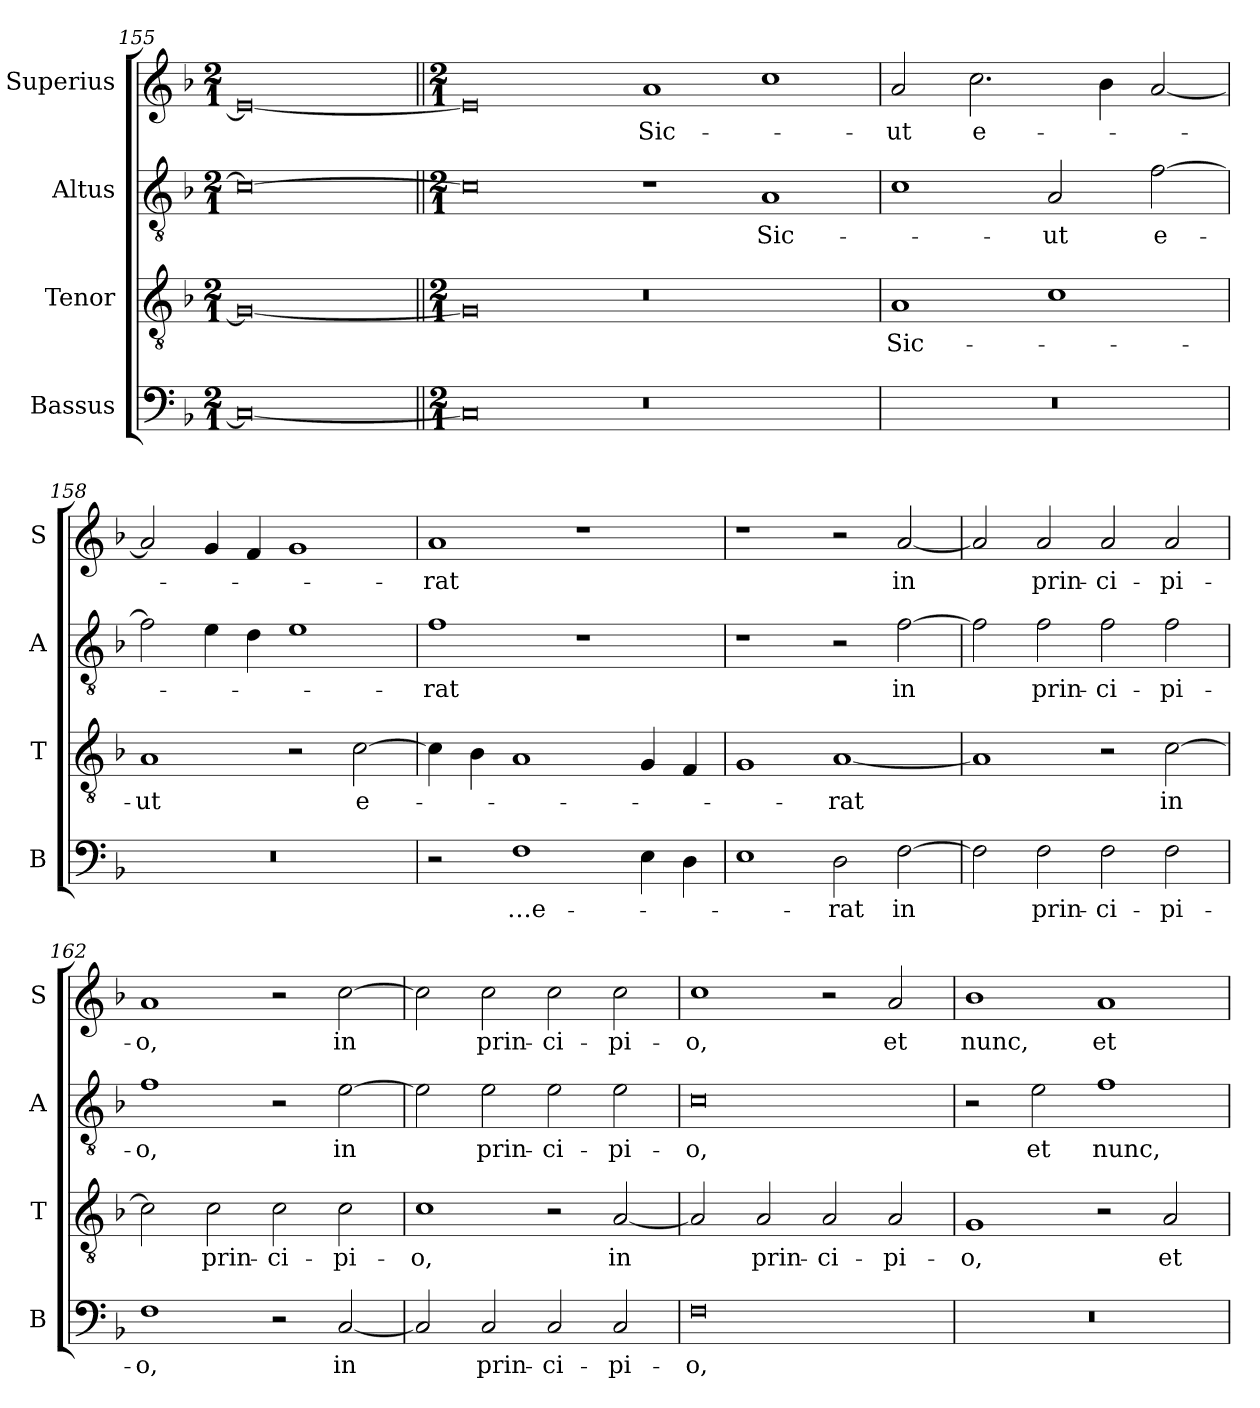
**kern	**text	**kern	**text	**kern	**text	**kern	**text
*part4	*part4	*part3	*part3	*part2	*part2	*part1	*part1
*staff4	*staff4	*staff3	*staff3	*staff2	*staff2	*staff1	*staff1
*I"Bassus	*	*I"Tenor	*	*I"Altus	*	*I"Superius	*
*I'B	*	*I'T	*	*I'A	*	*I'S	*
*clefF4	*	*clefGv2	*	*clefGv2	*	*clefG2	*
*k[b-]	*	*k[b-]	*	*k[b-]	*	*k[b-]	*
*F:	*	*F:	*	*F:	*	*F:	*
*M2/1	*	*M2/1	*	*M2/1	*	*M2/1	*
=155	=155	=155	=155	=155	=155	=155	=155
0C_	.	0G_	.	0c_	.	0e_	.
=156||	=156||	=156||	=156||	=156||	=156||	=156||	=156||
*M2/1	*	*M2/1	*	*M2/1	*	*M2/1	*
0C]	.	0G]	.	0c]	.	0e]	.
0r	.	0r	.	1r	.	1a	Sic-
.	.	.	.	1A	Sic-	1cc	.
=157	=157	=157	=157	=157	=157	=157	=157
0r	.	1A	Sic-	1c	.	2a	-ut
.	.	.	.	.	.	2.cc	e-
.	.	1c	.	2A	-ut	.	.
.	.	.	.	.	.	4b-	.
.	.	.	.	[2f	e-	[2a	.
=158	=158	=158	=158	=158	=158	=158	=158
0r	.	1A	-ut	2f]	.	2a]	.
.	.	.	.	4e	.	4g	.
.	.	.	.	4d	.	4f	.
.	.	2r	.	1e	.	1g	.
.	.	[2c	e-	.	.	.	.
=159	=159	=159	=159	=159	=159	=159	=159
2r	.	4c]	.	1f	-rat	1a	-rat
.	.	4B-	.	.	.	.	.
1F	…e-	1A	.	.	.	.	.
.	.	.	.	1r	.	1r	.
4E	.	4G	.	.	.	.	.
4D	.	4F	.	.	.	.	.
=160	=160	=160	=160	=160	=160	=160	=160
1E	.	1G	.	1r	.	1r	.
2D	-rat	[1A	-rat	2r	.	2r	.
[2F	in	.	.	[2f	in	[2a	in
=161	=161	=161	=161	=161	=161	=161	=161
2F]	.	1A]	.	2f]	.	2a]	.
2F	prin-	.	.	2f	prin-	2a	prin-
2F	-ci-	2r	.	2f	-ci-	2a	-ci-
2F	-pi-	[2c	in	2f	-pi-	2a	-pi-
=162	=162	=162	=162	=162	=162	=162	=162
1F	-o,	2c]	.	1f	-o,	1a	-o,
.	.	2c	prin-	.	.	.	.
2r	.	2c	-ci-	2r	.	2r	.
[2C	in	2c	-pi-	[2e	in	[2cc	in
=163	=163	=163	=163	=163	=163	=163	=163
2C]	.	1c	-o,	2e]	.	2cc]	.
2C	prin-	.	.	2e	prin-	2cc	prin-
2C	-ci-	2r	.	2e	-ci-	2cc	-ci-
2C	-pi-	[2A	in	2e	-pi-	2cc	-pi-
=164	=164	=164	=164	=164	=164	=164	=164
0F	-o,	2A]	.	0c	-o,	1cc	-o,
.	.	2A	prin-	.	.	.	.
.	.	2A	-ci-	.	.	2r	.
.	.	2A	-pi-	.	.	2a	et
=165	=165	=165	=165	=165	=165	=165	=165
0r	.	1G	-o,	2r	.	1b-	nunc,
.	.	.	.	2e	et	.	.
.	.	2r	.	1f	nunc,	1a	et
.	.	2A	et	.	.	.	.
=	=	=	=	=	=	=	=
*-	*-	*-	*-	*-	*-	*-	*-
